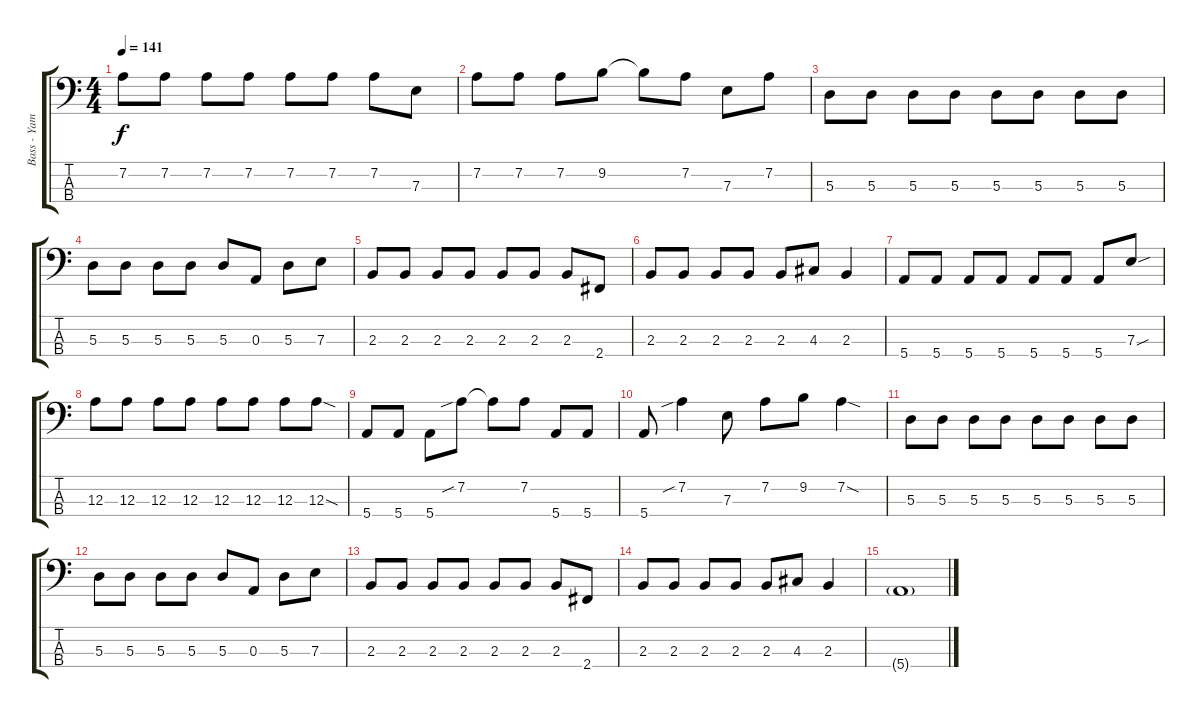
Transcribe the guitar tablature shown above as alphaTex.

\track ("Bass - Yamada" "Bass - Yam") {instrument electricbasspick}
\staff {score tabs}
\tuning (G2 D2 A1 E1) {hide}
\ts (4 4)
\tempo 141
\clef f4
\ks c
7.2.8{dy f} 7.2.8 7.2.8 7.2.8 7.2.8 7.2.8 7.2.8 7.3.8 |
7.2.8 7.2.8 7.2.8 9.2.8 9.2{t}.8 7.2.8 7.3.8 7.2.8 |
5.3.8 5.3.8 5.3.8 5.3.8 5.3.8 5.3.8 5.3.8 5.3.8 |
5.3.8 5.3.8 5.3.8 5.3.8 5.3.8 0.3.8 5.3.8 7.3.8 |
2.3.8 2.3.8 2.3.8 2.3.8 2.3.8 2.3.8 2.3.8 2.4.8 |
2.3.8 2.3.8 2.3.8 2.3.8 2.3.8 4.3.8 2.3.4 |
5.4.8 5.4.8 5.4.8 5.4.8 5.4.8 5.4.8 5.4.8 7.3{sou}.8 |
12.3.8 12.3.8 12.3.8 12.3.8 12.3.8 12.3.8 12.3.8 12.3{sod}.8 |
5.4.8 5.4.8 5.4.8 7.2{sib}.8 7.2{t}.8 7.2.8 5.4.8 5.4.8 |
5.4.8 7.2{sib}.4 7.3.8 7.2.8 9.2.8 7.2{sod}.4 |
5.3.8 5.3.8 5.3.8 5.3.8 5.3.8 5.3.8 5.3.8 5.3.8 |
5.3.8 5.3.8 5.3.8 5.3.8 5.3.8 0.3.8 5.3.8 7.3.8 |
2.3.8 2.3.8 2.3.8 2.3.8 2.3.8 2.3.8 2.3.8 2.4.8 |
2.3.8 2.3.8 2.3.8 2.3.8 2.3.8 4.3.8 2.3.4 |
5.4{g}.1
